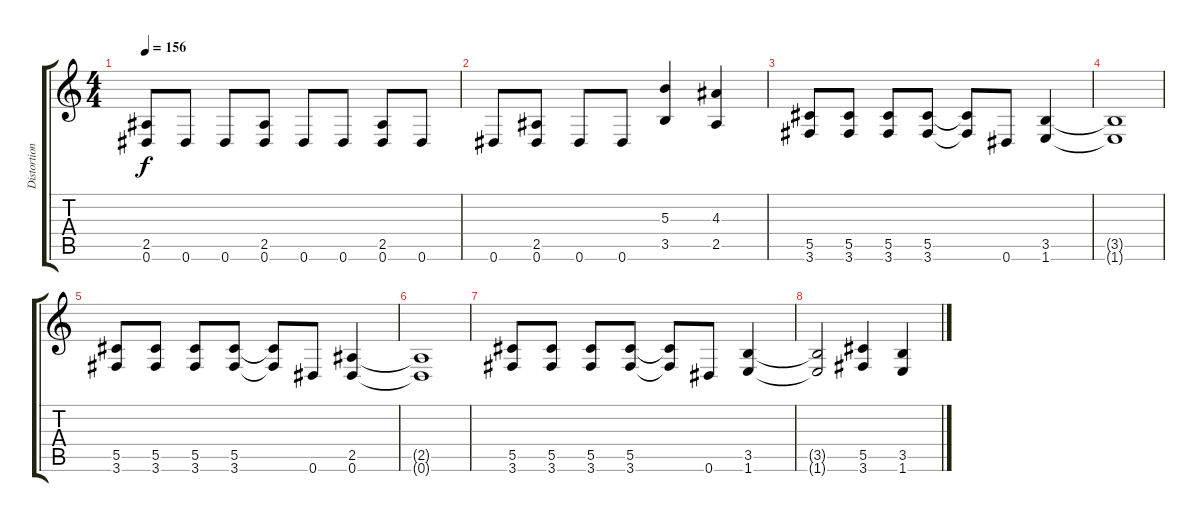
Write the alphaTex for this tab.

\track ("Distortion Guitar I" "Distortion") {instrument distortionguitar}
\staff {score tabs}
\tuning (Eb4 Bb3 Gb3 Db3 Ab2 Eb2) {hide}
\ts (4 4)
\tempo 156
\clef g2
\ks c
(2.5 0.6).8{dy f} 0.6.8 0.6.8 (2.5 0.6).8 0.6.8 0.6.8 (2.5 0.6).8 0.6.8 |
0.6.8 (2.5 0.6).8 0.6.8 0.6.8 (5.3 3.5).4 (4.3 2.5).4 |
(5.5 3.6).8 (5.5 3.6).8 (5.5 3.6).8 (5.5 3.6).8 (5.5{t} 3.6{t}).8 0.6.8 (3.5 1.6).4 |
(3.5{t} 1.6{t}).1 |
(5.5 3.6).8 (5.5 3.6).8 (5.5 3.6).8 (5.5 3.6).8 (5.5{t} 3.6{t}).8 0.6.8 (2.5 0.6).4 |
(2.5{t} 0.6{t}).1 |
(5.5 3.6).8 (5.5 3.6).8 (5.5 3.6).8 (5.5 3.6).8 (5.5{t} 3.6{t}).8 0.6.8 (3.5 1.6).4 |
(3.5{t} 1.6{t}).2 (5.5 3.6).4 (3.5 1.6).4
